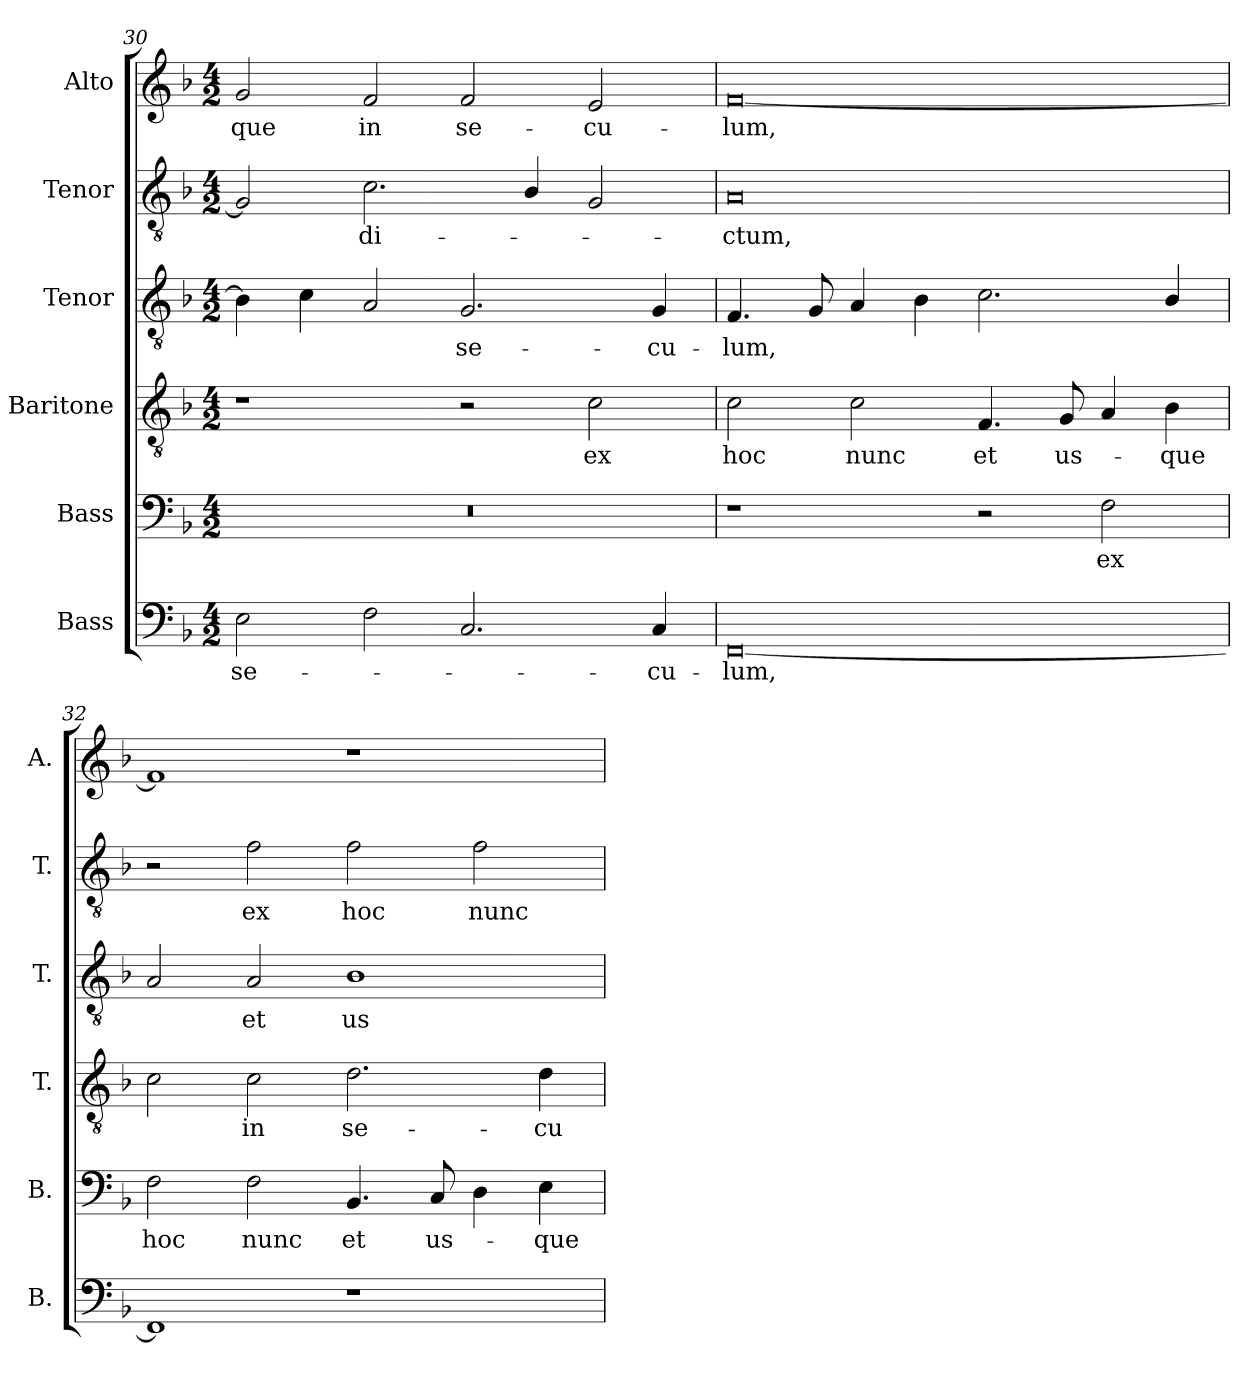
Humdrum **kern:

**kern	**text	**kern	**text	**kern	**text	**kern	**text	**kern	**text	**kern	**text
*part6	*part6	*part5	*part5	*part4	*part4	*part3	*part3	*part2	*part2	*part1	*part1
*staff6	*staff6	*staff5	*staff5	*staff4	*staff4	*staff3	*staff3	*staff2	*staff2	*staff1	*staff1
*I"Bass	*	*I"Bass	*	*I"Baritone	*	*I"Tenor	*	*I"Tenor	*	*I"Alto	*
*I'B.	*	*I'B.	*	*I'T.	*	*I'T.	*	*I'T.	*	*I'A.	*
!!LO:PB:g=z
*clefF4	*	*clefF4	*	*clefGv2	*	*clefGv2	*	*clefGv2	*	*clefG2	*
*	*	*	*	*ITrd7c12	*	*ITrd7c12	*	*ITrd7c12	*	*	*
*k[b-]	*	*k[b-]	*	*k[b-]	*	*k[b-]	*	*k[b-]	*	*k[b-]	*
*F:	*	*F:	*	*F:	*	*F:	*	*F:	*	*F:	*
*M4/2	*	*M4/2	*	*M4/2	*	*M4/2	*	*M4/2	*	*M4/2	*
=30	=30	=30	=30	=30	=30	=30	=30	=30	=30	=30	=30
!	!LO:LY:b:color=#000000	!LO:N:vis=1	!	!	!	!	!	!	!	!	!
!	!	!	!	!	!	!	!	!	!	!	!LO:LY:b:color=#000000
2Ei\	se-	0r	.	1r	.	4BB-i\]	.	2GGi/]	.	2gi/	-que
.	.	.	.	.	.	4Ci\	.	.	.	.	.
!	!	!	!	!	!	!	!	!	!LO:LY:b:color=#000000	!	!
!	!	!	!	!	!	!	!	!	!	!	!LO:LY:b:color=#000000
2Fi\	.	.	.	.	.	2AAi/	.	2.Ci\	-di-	2fi/	in
!	!	!	!	!	!	!	!LO:LY:b:color=#000000	!	!	!	!
!	!	!	!	!	!	!	!	!	!	!	!LO:LY:b:color=#000000
2.Ci/	.	.	.	2r	.	2.GGi/	se-	.	.	2fi/	se-
.	.	.	.	.	.	.	.	4BB-i/	.	.	.
!	!	!	!	!	!LO:LY:b:color=#000000	!	!	!	!	!	!
!	!	!	!	!	!	!	!	!	!	!	!LO:LY:b:color=#000000
.	.	.	.	2Ci\	ex	.	.	2GGi/	.	2ei/	-cu-
!	!LO:LY:b:color=#000000	!	!	!	!	!	!	!	!	!	!
!	!	!	!	!	!	!	!LO:LY:b:color=#000000	!	!	!	!
4Ci/	-cu-	.	.	.	.	4GGi/	-cu-	.	.	.	.
=31	=31	=31	=31	=31	=31	=31	=31	=31	=31	=31	=31
!	!LO:LY:b:color=#000000	!	!	!	!	!	!	!	!	!	!
!	!	!	!	!	!LO:LY:b:color=#000000	!	!	!	!	!	!
!	!	!	!	!	!	!	!LO:LY:b:color=#000000	!	!	!	!
!	!	!	!	!	!	!	!	!	!LO:LY:b:color=#000000	!	!
!	!	!	!	!	!	!	!	!	!	!	!LO:LY:b:color=#000000
[0FFi	-lum,	1r	.	2Ci\	hoc	4.FFi/	-lum,	0AAi	-ctum,	[0fi	-lum,
.	.	.	.	.	.	8GGi/	.	.	.	.	.
!	!	!	!	!	!LO:LY:b:color=#000000	!	!	!	!	!	!
.	.	.	.	2Ci\	nunc	4AAi/	.	.	.	.	.
.	.	.	.	.	.	4BB-i\	.	.	.	.	.
!	!	!	!	!	!LO:LY:b:color=#000000	!	!	!	!	!	!
.	.	2r	.	4.FFi/	et	2.Ci\	.	.	.	.	.
!	!	!	!	!	!LO:LY:b:color=#000000	!	!	!	!	!	!
.	.	.	.	8GGi/	us-	.	.	.	.	.	.
!	!	!	!LO:LY:b:color=#000000	!	!	!	!	!	!	!	!
.	.	2Fi\	ex	4AAi/	.	.	.	.	.	.	.
!	!	!	!	!	!LO:LY:b:color=#000000	!	!	!	!	!	!
.	.	.	.	4BB-i\	-que	4BB-i/	.	.	.	.	.
=32	=32	=32	=32	=32	=32	=32	=32	=32	=32	=32	=32
!	!	!	!LO:LY:b:color=#000000	!	!	!	!	!	!	!	!
1FFi]	.	2Fi\	hoc	2Ci\	.	2AAi/	.	2r	.	1fi]	.
!	!	!	!LO:LY:b:color=#000000	!	!	!	!	!	!	!	!
!	!	!	!	!	!LO:LY:b:color=#000000	!	!	!	!	!	!
!	!	!	!	!	!	!	!LO:LY:b:color=#000000	!	!	!	!
!	!	!	!	!	!	!	!	!	!LO:LY:b:color=#000000	!	!
.	.	2Fi\	nunc	2Ci\	in	2AAi/	et	2Fi\	ex	.	.
!	!	!	!LO:LY:b:color=#000000	!	!	!	!	!	!	!	!
!	!	!	!	!	!LO:LY:b:color=#000000	!	!	!	!	!	!
!	!	!	!	!	!	!	!LO:LY:b:color=#000000	!	!	!	!
!	!	!	!	!	!	!	!	!	!LO:LY:b:color=#000000	!	!
1r	.	4.BB-i/	et	2.Di\	se-	1BB-i	us-	2Fi\	hoc	1r	.
!	!	!	!LO:LY:b:color=#000000	!	!	!	!	!	!	!	!
.	.	8Ci/	us-	.	.	.	.	.	.	.	.
!	!	!	!	!	!	!	!	!	!LO:LY:b:color=#000000	!	!
.	.	4Di\	.	.	.	.	.	2Fi\	nunc	.	.
!	!	!	!LO:LY:b:color=#000000	!	!	!	!	!	!	!	!
!	!	!	!	!	!LO:LY:b:color=#000000	!	!	!	!	!	!
.	.	4Ei\	-que	4Di\	-cu-	.	.	.	.	.	.
=	=	=	=	=	=	=	=	=	=	=	=
*-	*-	*-	*-	*-	*-	*-	*-	*-	*-	*-	*-
